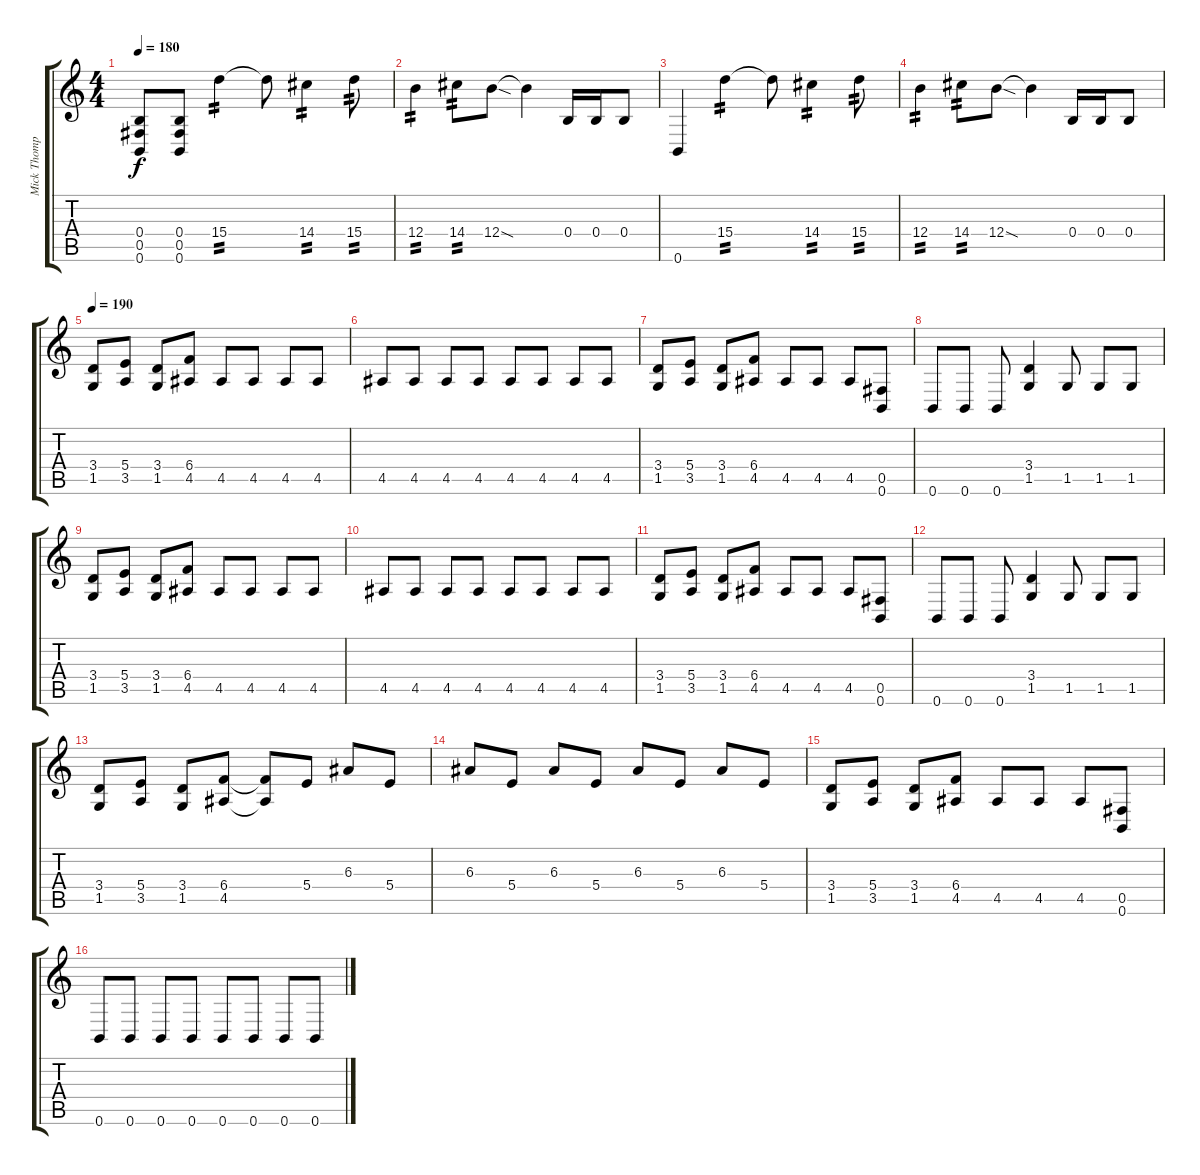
\track ("Mick Thompson" "Mick Thomp") {instrument distortionguitar}
\staff {score tabs}
\tuning (Db4 Ab3 E3 B2 Gb2 B1) {hide}
\ts (4 4)
\tempo 180
\clef g2
\ks c
(0.4 0.5 0.6).8{dy f} (0.4 0.5 0.6).8 15.4.4{tp 2} 15.4{t}.8 14.4.4{tp 2} 15.4.8{tp 2} |
12.4.4{tp 2} 14.4.8{tp 2} 12.4{sod}.8 12.4{t}.4 0.4.16 0.4.16 0.4.8 |
0.6.4 15.4.4{tp 2} 15.4{t}.8 14.4.4{tp 2} 15.4.8{tp 2} |
12.4.4{tp 2} 14.4.8{tp 2} 12.4{sod}.8 12.4{t}.4 0.4.16 0.4.16 0.4.8 |
\tempo 190
(3.4 1.5).8 (5.4 3.5).8 (3.4 1.5).8 (6.4 4.5).8 4.5.8 4.5.8 4.5.8 4.5.8 |
4.5.8 4.5.8 4.5.8 4.5.8 4.5.8 4.5.8 4.5.8 4.5.8 |
(3.4 1.5).8 (5.4 3.5).8 (3.4 1.5).8 (6.4 4.5).8 4.5.8 4.5.8 4.5.8 (0.5 0.6).8 |
0.6.8 0.6.8 0.6.8 (3.4 1.5).4 1.5.8 1.5.8 1.5.8 |
(3.4 1.5).8 (5.4 3.5).8 (3.4 1.5).8 (6.4 4.5).8 4.5.8 4.5.8 4.5.8 4.5.8 |
4.5.8 4.5.8 4.5.8 4.5.8 4.5.8 4.5.8 4.5.8 4.5.8 |
(3.4 1.5).8 (5.4 3.5).8 (3.4 1.5).8 (6.4 4.5).8 4.5.8 4.5.8 4.5.8 (0.5 0.6).8 |
0.6.8 0.6.8 0.6.8 (3.4 1.5).4 1.5.8 1.5.8 1.5.8 |
(3.4 1.5).8 (5.4 3.5).8 (3.4 1.5).8 (6.4 4.5).8 (6.4{t} 4.5{t}).8 5.4.8 6.3.8 5.4.8 |
6.3.8 5.4.8 6.3.8 5.4.8 6.3.8 5.4.8 6.3.8 5.4.8 |
(3.4 1.5).8 (5.4 3.5).8 (3.4 1.5).8 (6.4 4.5).8 4.5.8 4.5.8 4.5.8 (0.5 0.6).8 |
0.6.8 0.6.8 0.6.8 0.6.8 0.6.8 0.6.8 0.6.8 0.6.8
